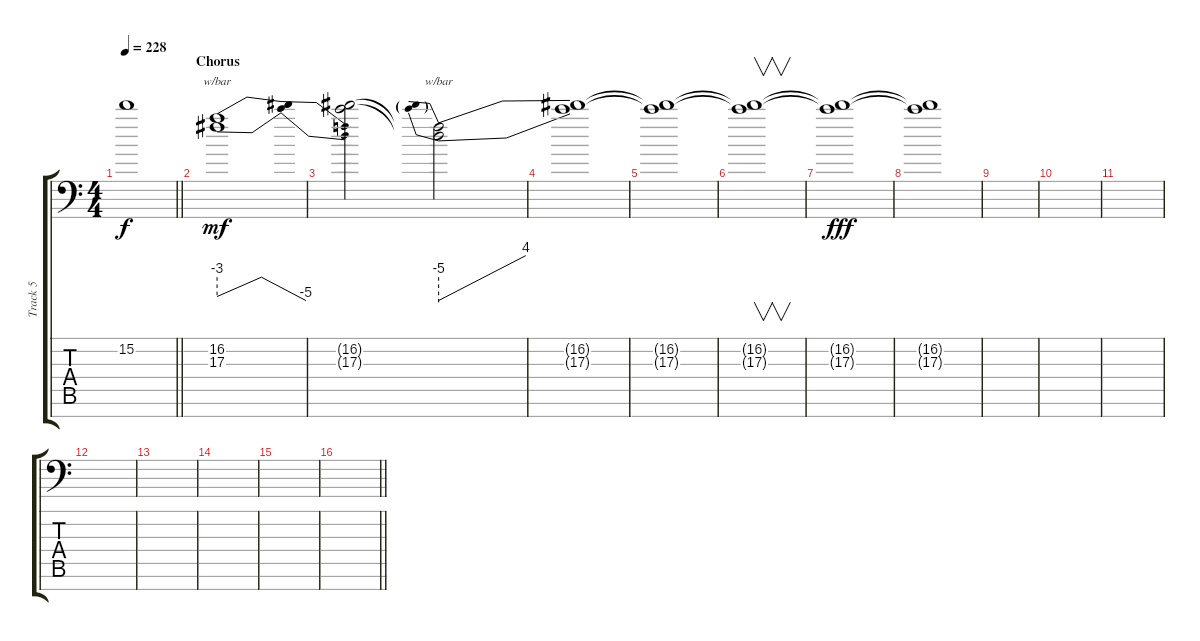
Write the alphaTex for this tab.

\track ("Track 5" "Track 5") {instrument distortionguitar}
\staff {score tabs}
\tuning (E4 B3 G3 D3 A2 E2 C-1) {hide}
\ts (4 4)
\tempo 228
\clef f4
\barLineRight lightlight
\ks c
15.2.1{dy f} |
\section ("" "Chorus")
(16.2 17.3).1{tbe (dip default 0 -12 5 0 60 -20) dy mf instrument overdrivenguitar} |
(16.2{t} 17.3{t}).2 (16.2{t} 17.3{t}).2{tbe (predivedive default 0 -20 60 16)} |
(16.2{t} 17.3{t}).1 |
(16.2{t} 17.3{t}).1{volume 0} |
(16.2{t} 17.3{t}).1{v} |
(16.2{t} 17.3{t}).1{dy fff} |
(16.2{t} 17.3{t}).1 |
|
|
|
|
|
|
|
\barLineRight lightlight
